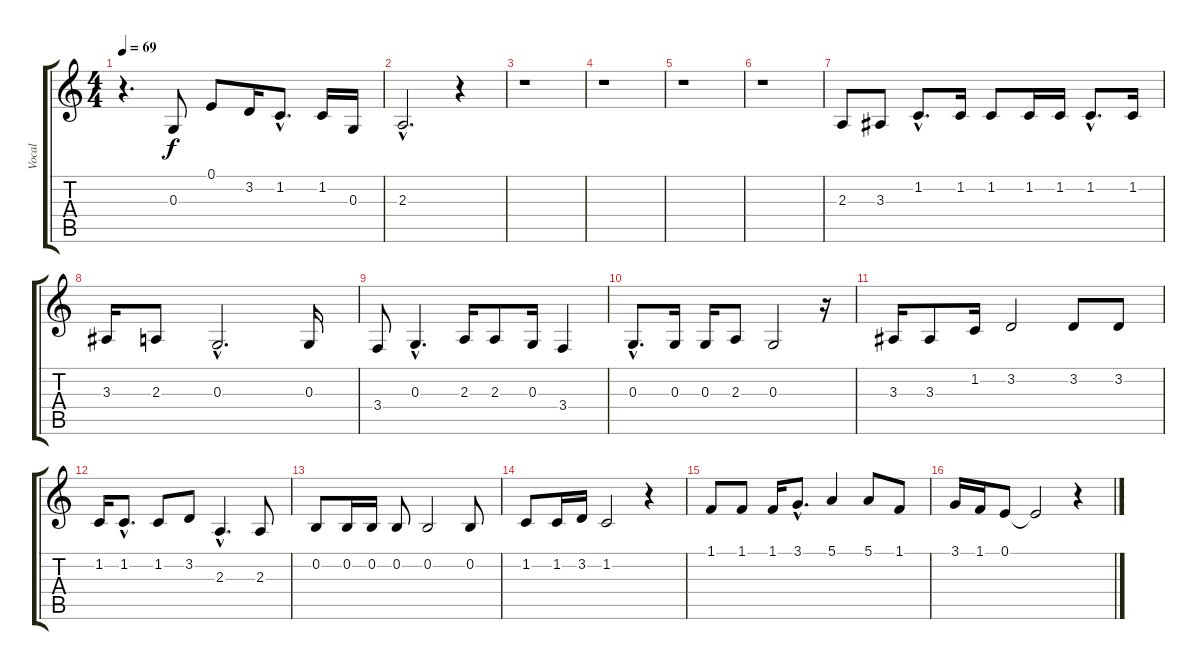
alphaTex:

\track ("Vocal" "Vocal") {instrument sopranosax}
\staff {score tabs}
\tuning (E4 B3 G3 D3 A2 E2) {hide}
\ts (4 4)
\tempo 69
\clef g2
\ks c
r.4{d dy f} 0.3.8 0.1.8 3.2.16 1.2{hac}.8{d} 1.2.16 0.3.16 |
2.3{hac}.2{d} r.4 |
r.1 |
r.1 |
r.1 |
r.1 |
2.3.8 3.3.8 1.2{hac}.8{d} 1.2.16 1.2.8 1.2.16 1.2.16 1.2{hac}.8{d} 1.2.16 |
3.3.16 2.3.8 0.3{hac}.2{d} 0.3.16 |
3.4.8 0.3{hac}.4{d} 2.3.16 2.3.8 0.3.16 3.4.4 |
0.3{hac}.8{d} 0.3.16 0.3.16 2.3.8 0.3.2 r.16 |
3.3.16 3.3.8 1.2.16 3.2.2 3.2.8 3.2.8 |
1.2.16 1.2{hac}.8{d} 1.2.8 3.2.8 2.3{hac}.4{d} 2.3.8 |
0.2.8 0.2.16 0.2.16 0.2.8 0.2.2 0.2.8 |
1.2.8 1.2.16 3.2.16 1.2.2 r.4 |
1.1.8 1.1.8 1.1.16 3.1{hac}.8{d} 5.1.4 5.1.8 1.1.8 |
3.1.16 1.1.16 0.1.8 0.1{t}.2 r.4
